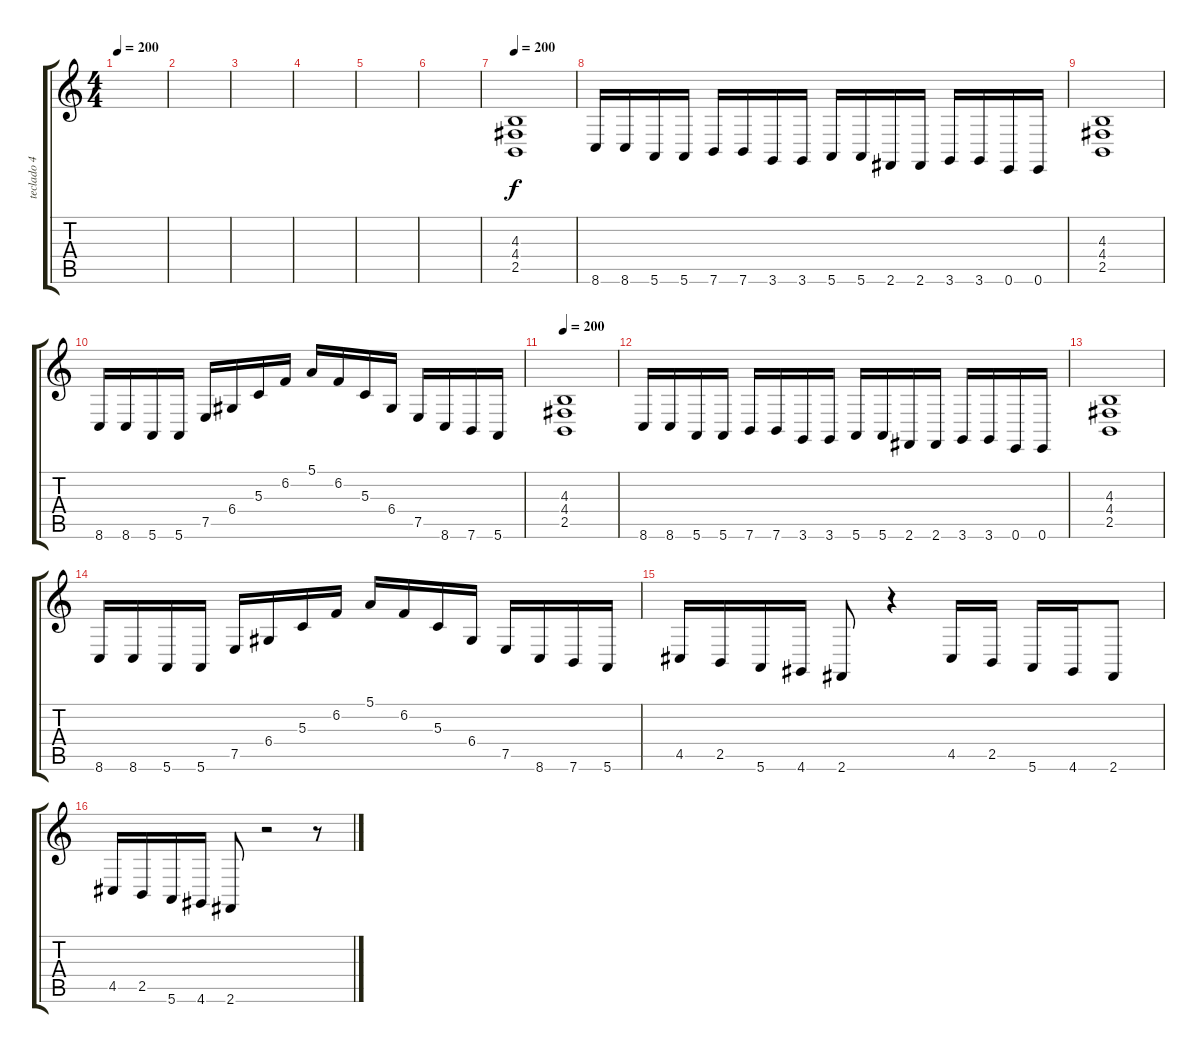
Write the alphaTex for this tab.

\track ("teclado 4" "teclado 4") {instrument harpsichord}
\staff {score tabs}
\tuning (E4 B3 G3 D3 A2 E2) {hide}
\ts (4 4)
\tempo 200
\clef g2
\ks c
|
|
|
|
|
|
\tempo 200
(4.3 4.4 2.5).1 |
8.6.16 8.6.16 5.6.16 5.6.16 7.6.16 7.6.16 3.6.16 3.6.16 5.6.16 5.6.16 2.6.16 2.6.16 3.6.16 3.6.16 0.6.16 0.6.16 |
(4.3 4.4 2.5).1 |
8.6.16 8.6.16 5.6.16 5.6.16 7.5.16 6.4.16 5.3.16 6.2.16 5.1.16 6.2.16 5.3.16 6.4.16 7.5.16 8.6.16 7.6.16 5.6.16 |
\tempo 200
(4.3 4.4 2.5).1 |
8.6.16 8.6.16 5.6.16 5.6.16 7.6.16 7.6.16 3.6.16 3.6.16 5.6.16 5.6.16 2.6.16 2.6.16 3.6.16 3.6.16 0.6.16 0.6.16 |
(4.3 4.4 2.5).1 |
8.6.16 8.6.16 5.6.16 5.6.16 7.5.16 6.4.16 5.3.16 6.2.16 5.1.16 6.2.16 5.3.16 6.4.16 7.5.16 8.6.16 7.6.16 5.6.16 |
4.5.16 2.5.16 5.6.16 4.6.16 2.6.8 r.4 4.5.16 2.5.16 5.6.16 4.6.16 2.6.8 |
4.5.16 2.5.16 5.6.16 4.6.16 2.6.8 r.2 r.8
